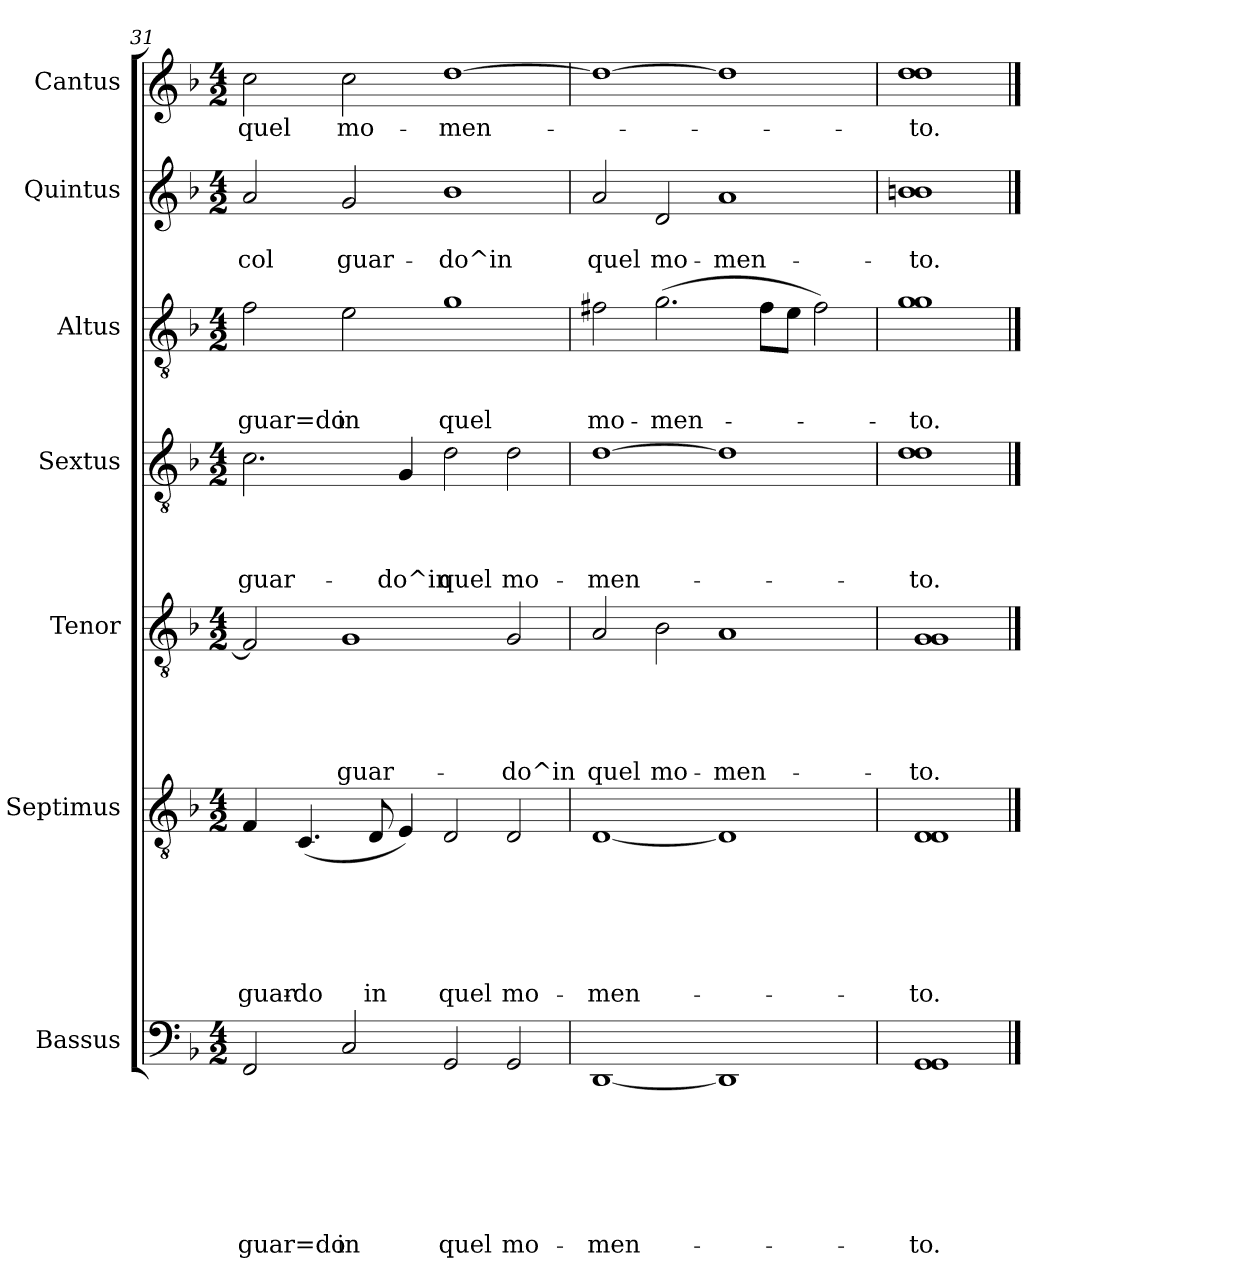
**kern	**text	**text	**text	**text	**text	**text	**text	**kern	**text	**text	**text	**text	**text	**text	**kern	**text	**text	**text	**text	**text	**kern	**text	**text	**text	**text	**kern	**text	**text	**text	**kern	**text	**text	**kern	**text
*part7	*part7	*part7	*part7	*part7	*part7	*part7	*part7	*part6	*part6	*part6	*part6	*part6	*part6	*part6	*part5	*part5	*part5	*part5	*part5	*part5	*part4	*part4	*part4	*part4	*part4	*part3	*part3	*part3	*part3	*part2	*part2	*part2	*part1	*part1
*staff7	*staff7	*staff7	*staff7	*staff7	*staff7	*staff7	*staff7	*staff6	*staff6	*staff6	*staff6	*staff6	*staff6	*staff6	*staff5	*staff5	*staff5	*staff5	*staff5	*staff5	*staff4	*staff4	*staff4	*staff4	*staff4	*staff3	*staff3	*staff3	*staff3	*staff2	*staff2	*staff2	*staff1	*staff1
*I"Bassus	*	*	*	*	*	*	*	*I"Septimus	*	*	*	*	*	*	*I"Tenor	*	*	*	*	*	*I"Sextus	*	*	*	*	*I"Altus	*	*	*	*I"Quintus	*	*	*I"Cantus	*
*clefF4	*	*	*	*	*	*	*	*clefGv2	*	*	*	*	*	*	*clefGv2	*	*	*	*	*	*clefGv2	*	*	*	*	*clefGv2	*	*	*	*clefG2	*	*	*clefG2	*
*k[b-]	*	*	*	*	*	*	*	*k[b-]	*	*	*	*	*	*	*k[b-]	*	*	*	*	*	*k[b-]	*	*	*	*	*k[b-]	*	*	*	*k[b-]	*	*	*k[b-]	*
*F:	*	*	*	*	*	*	*	*F:	*	*	*	*	*	*	*F:	*	*	*	*	*	*F:	*	*	*	*	*F:	*	*	*	*F:	*	*	*F:	*
*M4/2	*	*	*	*	*	*	*	*M4/2	*	*	*	*	*	*	*M4/2	*	*	*	*	*	*M4/2	*	*	*	*	*M4/2	*	*	*	*M4/2	*	*	*M4/2	*
=31	=31	=31	=31	=31	=31	=31	=31	=31	=31	=31	=31	=31	=31	=31	=31	=31	=31	=31	=31	=31	=31	=31	=31	=31	=31	=31	=31	=31	=31	=31	=31	=31	=31	=31
!	!	!	!	!	!	!	!LO:LY:b	!	!	!	!	!	!	!LO:LY:b	!	!	!	!	!	!	!	!	!	!	!LO:LY:b	!	!	!	!LO:LY:b	!	!	!LO:LY:b	!	!LO:LY:b
2FF/	.	.	.	.	.	.	guar=do	4F/	.	.	.	.	.	-guar-	2F/]	.	.	.	.	.	2.c\	.	.	.	guar-	2f\	.	.	guar=do	2a/	.	col	2cc\	quel
!	!	!	!	!	!	!	!	!	!	!	!	!	!	!LO:LY:b	!	!	!	!	!	!	!	!	!	!	!	!	!	!	!	!	!	!	!	!
.	.	.	.	.	.	.	.	(<4.C/	.	.	.	.	.	-do	.	.	.	.	.	.	.	.	.	.	.	.	.	.	.	.	.	.	.	.
!	!	!	!	!	!	!	!LO:LY:b	!	!	!	!	!	!	!	!	!	!	!	!	!LO:LY:b	!	!	!	!	!	!	!	!	!LO:LY:b	!	!	!LO:LY:b	!	!LO:LY:b
2C/	.	.	.	.	.	.	in	.	.	.	.	.	.	.	1G	.	.	.	.	guar-	.	.	.	.	.	2e\	.	.	in	2g/	.	guar-	2cc\	mo-
!	!	!	!	!	!	!	!	!	!	!	!	!	!	!LO:LY:b	!	!	!	!	!	!	!	!	!	!	!	!	!	!	!	!	!	!	!	!
.	.	.	.	.	.	.	.	8D/	.	.	.	.	.	in	.	.	.	.	.	.	.	.	.	.	.	.	.	.	.	.	.	.	.	.
!	!	!	!	!	!	!	!	!	!	!	!	!	!	!	!	!	!	!	!	!	!	!	!	!	!LO:LY:b	!	!	!	!	!	!	!	!	!
.	.	.	.	.	.	.	.	4E/)	.	.	.	.	.	.	.	.	.	.	.	.	4G/	.	.	.	-do^in	.	.	.	.	.	.	.	.	.
!	!	!	!	!	!	!	!LO:LY:b	!	!	!	!	!	!	!LO:LY:b	!	!	!	!	!	!	!	!	!	!	!LO:LY:b	!	!	!	!LO:LY:b	!	!	!LO:LY:b	!	!LO:LY:b
2GG/	.	.	.	.	.	.	quel	2D/	.	.	.	.	.	quel	.	.	.	.	.	.	2d\	.	.	.	quel	1g	.	.	quel	1b-	.	-do^in	[>1dd	-men-
!	!	!	!	!	!	!	!LO:LY:b	!	!	!	!	!	!	!LO:LY:b	!	!	!	!	!	!LO:LY:b	!	!	!	!	!LO:LY:b	!	!	!	!	!	!	!	!	!
2GG/	.	.	.	.	.	.	mo-	2D/	.	.	.	.	.	mo-	2G/	.	.	.	.	-do^in	2d\	.	.	.	mo-	.	.	.	.	.	.	.	.	.
=32	=32	=32	=32	=32	=32	=32	=32	=32	=32	=32	=32	=32	=32	=32	=32	=32	=32	=32	=32	=32	=32	=32	=32	=32	=32	=32	=32	=32	=32	=32	=32	=32	=32	=32
!	!	!	!	!	!	!	!LO:LY:b	!	!	!	!	!	!	!LO:LY:b	!	!	!	!	!	!LO:LY:b	!	!	!	!	!LO:LY:b	!	!	!	!LO:LY:b	!	!	!LO:LY:b	!	!
[<1DD	.	.	.	.	.	.	-men-	[<1D	.	.	.	.	.	-men-	2A/	.	.	.	.	quel	[>1d	.	.	.	-men-	2f#X\	.	.	mo-	2a/	.	quel	1dd_	.
!	!	!	!	!	!	!	!	!	!	!	!	!	!	!	!	!	!	!	!	!LO:LY:b	!	!	!	!	!	!	!	!	!LO:LY:b	!	!	!LO:LY:b	!	!
.	.	.	.	.	.	.	.	.	.	.	.	.	.	.	2B-\	.	.	.	.	mo-	.	.	.	.	.	(>2.g\	.	.	-men-	2d/	.	mo-	.	.
!	!	!	!	!	!	!	!	!	!	!	!	!	!	!	!	!	!	!	!	!LO:LY:b	!	!	!	!	!	!	!	!	!	!	!	!LO:LY:b	!	!
1DD]	.	.	.	.	.	.	.	1D]	.	.	.	.	.	.	1A	.	.	.	.	-men-	1d]	.	.	.	.	.	.	.	.	1a	.	-men-	1dd]	.
.	.	.	.	.	.	.	.	.	.	.	.	.	.	.	.	.	.	.	.	.	.	.	.	.	.	8f#\L	.	.	.	.	.	.	.	.
.	.	.	.	.	.	.	.	.	.	.	.	.	.	.	.	.	.	.	.	.	.	.	.	.	.	8e\J	.	.	.	.	.	.	.	.
.	.	.	.	.	.	.	.	.	.	.	.	.	.	.	.	.	.	.	.	.	.	.	.	.	.	2f#\)	.	.	.	.	.	.	.	.
=33	=33	=33	=33	=33	=33	=33	=33	=33	=33	=33	=33	=33	=33	=33	=33	=33	=33	=33	=33	=33	=33	=33	=33	=33	=33	=33	=33	=33	=33	=33	=33	=33	=33	=33
!	!	!	!	!	!	!	!LO:LY:b	!	!	!	!	!	!	!LO:LY:b	!	!	!	!	!	!LO:LY:b	!	!	!	!	!LO:LY:b	!	!	!	!LO:LY:b	!	!	!LO:LY:b	!	!LO:LY:b
1GG 1GG	.	.	.	.	.	.	-to.	1D 1D	.	.	.	.	.	-to.	1G 1G	.	.	.	.	-to.	1d 1d	.	.	.	-to.	1g 1g	.	.	-to.	1bn 1b	.	-to.	1dd 1dd	-to.
==	==	==	==	==	==	==	==	==	==	==	==	==	==	==	==	==	==	==	==	==	==	==	==	==	==	==	==	==	==	==	==	==	==	==
*-	*-	*-	*-	*-	*-	*-	*-	*-	*-	*-	*-	*-	*-	*-	*-	*-	*-	*-	*-	*-	*-	*-	*-	*-	*-	*-	*-	*-	*-	*-	*-	*-	*-	*-
